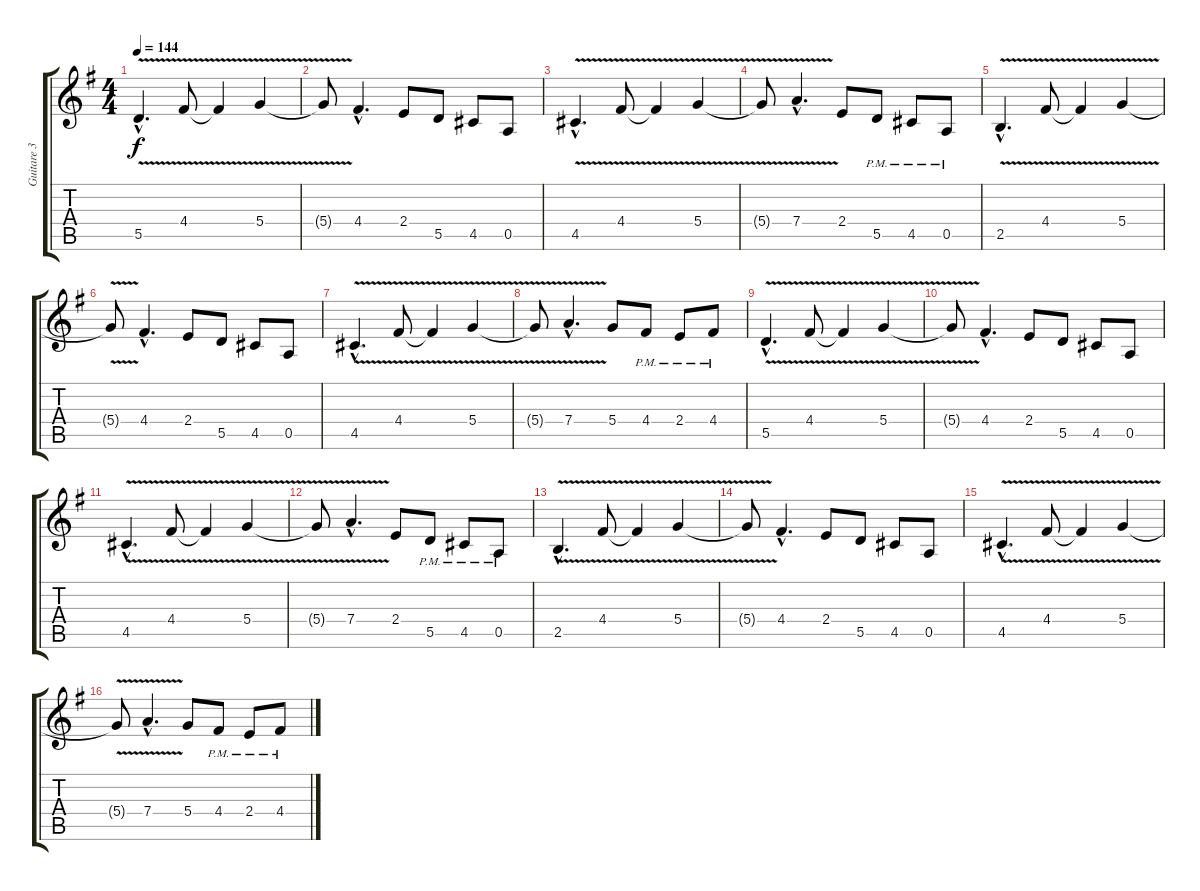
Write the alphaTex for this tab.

\track ("Guitare 3 " "Guitare 3 ") {instrument distortionguitar}
\staff {score tabs}
\tuning (E4 B3 G3 D3 A2 E2) {hide}
\ts (4 4)
\tempo 144
\clef g2
\ks g
5.5{v hac}.4{d dy f} 4.4{v}.8 4.4{t}.4 5.4{v}.4 |
5.4{t}.8 4.4{hac}.4{d} 2.4.8 5.5.8 4.5.8 0.5.8 |
4.5{v hac}.4{d} 4.4{v}.8 4.4{t}.4 5.4{v}.4 |
5.4{t}.8 7.4{v hac}.4{d} 2.4.8 5.5{pm}.8 4.5{pm}.8 0.5{pm}.8 |
2.5{v hac}.4{d} 4.4{v}.8 4.4{t}.4 5.4{v}.4 |
5.4{t}.8 4.4{hac}.4{d} 2.4.8 5.5.8 4.5.8 0.5.8 |
4.5{v hac}.4{d} 4.4{v}.8 4.4{t}.4 5.4{v}.4 |
5.4{t}.8 7.4{v hac}.4{d} 5.4.8 4.4{pm}.8 2.4{pm}.8 4.4{pm}.8 |
5.5{v hac}.4{d} 4.4{v}.8 4.4{t}.4 5.4{v}.4 |
5.4{t}.8 4.4{hac}.4{d} 2.4.8 5.5.8 4.5.8 0.5.8 |
4.5{v hac}.4{d} 4.4{v}.8 4.4{t}.4 5.4{v}.4 |
5.4{t}.8 7.4{v hac}.4{d} 2.4.8 5.5{pm}.8 4.5{pm}.8 0.5{pm}.8 |
2.5{v hac}.4{d} 4.4{v}.8 4.4{t}.4 5.4{v}.4 |
5.4{t}.8 4.4{hac}.4{d} 2.4.8 5.5.8 4.5.8 0.5.8 |
4.5{v hac}.4{d} 4.4{v}.8 4.4{t}.4 5.4{v}.4 |
5.4{t}.8 7.4{v hac}.4{d} 5.4.8 4.4{pm}.8 2.4{pm}.8 4.4{pm}.8
